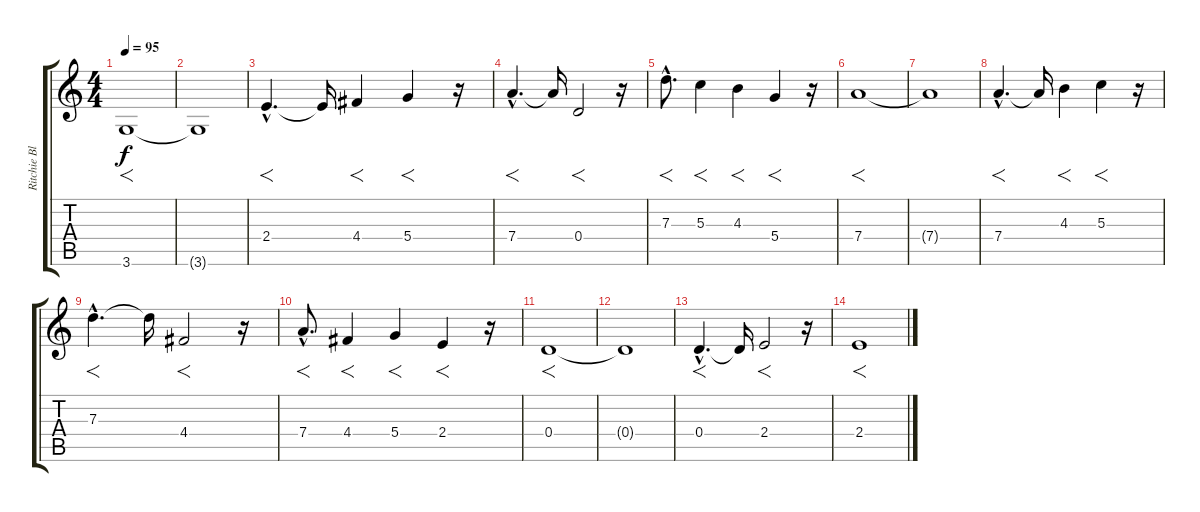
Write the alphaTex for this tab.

\track ("Ritchie Blackmore 1" "Ritchie Bl") {instrument distortionguitar}
\staff {score tabs}
\tuning (E4 B3 G3 D3 A2 E2) {hide}
\ts (4 4)
\tempo 95
\clef g2
\ks c
3.6.1{f dy f} |
3.6{t}.1 |
2.4{hac}.4{f d} 2.4{t}.16 4.4.4{f} 5.4.4{f} r.16 |
7.4{hac}.4{f d} 7.4{t}.16 0.4.2{f} r.16 |
7.3{hac}.8{f d} 5.3.4{f} 4.3.4{f} 5.4.4{f} r.16 |
7.4.1{f} |
7.4{t}.1 |
7.4{hac}.4{f d} 7.4{t}.16 4.3.4{f} 5.3.4{f} r.16 |
7.3{hac}.4{f d} 7.3{t}.16 4.4.2{f} r.16 |
7.4{hac}.8{f d} 4.4.4{f} 5.4.4{f} 2.4.4{f} r.16 |
0.4.1{f} |
0.4{t}.1 |
0.4{hac}.4{f d} 0.4{t}.16 2.4.2{f} r.16 |
2.4.1{f}
